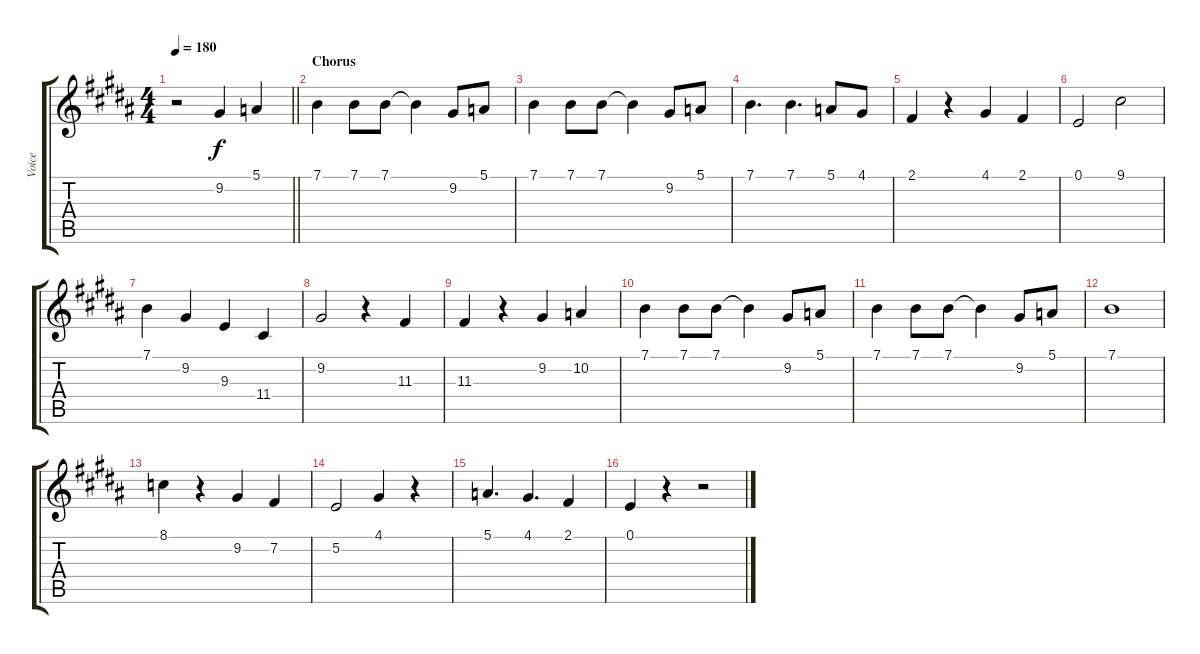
\track ("Voice" "Voice") {instrument choiraahs}
\staff {score tabs}
\tuning (E4 B3 G3 D3 A2 E2) {hide}
\ts (4 4)
\tempo 180
\clef g2
\barLineRight lightlight
\ks b
r.2{dy f} 9.2.4 5.1.4 |
\section ("" "Chorus")
7.1.4 7.1.8 7.1.8 7.1{t}.4 9.2.8 5.1.8 |
7.1.4 7.1.8 7.1.8 7.1{t}.4 9.2.8 5.1.8 |
7.1.4{d} 7.1.4{d} 5.1.8 4.1.8 |
2.1.4 r.4 4.1.4 2.1.4 |
0.1.2 9.1.2 |
7.1.4 9.2.4 9.3.4 11.4.4 |
9.2.2 r.4 11.3.4 |
11.3.4 r.4 9.2.4 10.2.4 |
7.1.4 7.1.8 7.1.8 7.1{t}.4 9.2.8 5.1.8 |
7.1.4 7.1.8 7.1.8 7.1{t}.4 9.2.8 5.1.8 |
7.1.1 |
8.1.4 r.4 9.2.4 7.2.4 |
5.2.2 4.1.4 r.4 |
5.1.4{d} 4.1.4{d} 2.1.4 |
0.1.4 r.4 r.2
